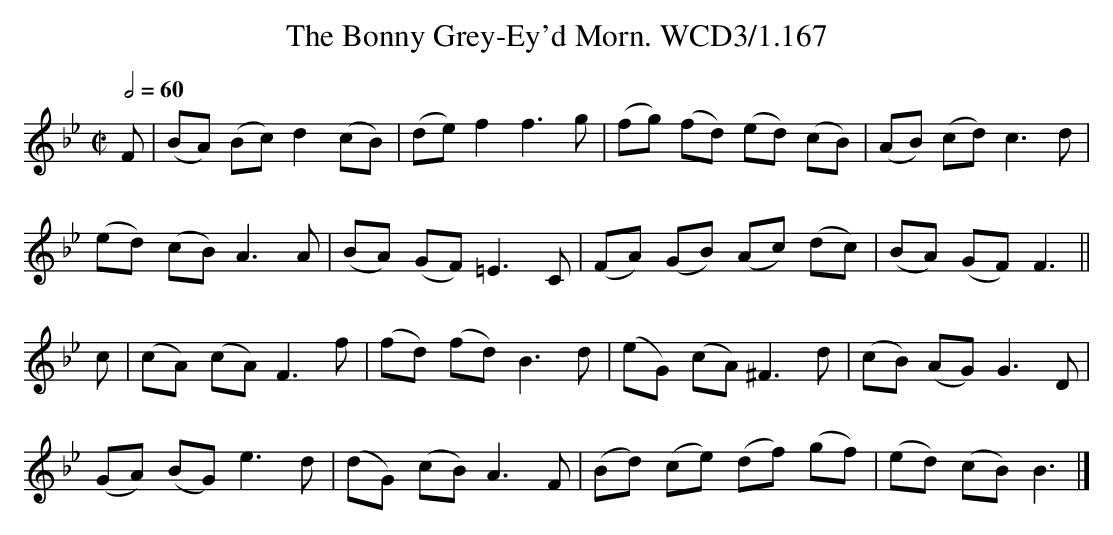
X:1
T:Bonny Grey-Ey'd Morn. WCD3/1.167, The
M:C|
L:1/8
Q:1/2=60
K:Bb
F|(BA) (Bc) d2(cB)|(de)f2 f3g|\
(fg) (fd) (ed) (cB)|(AB) (cd) c3d|
(ed) (cB) A3A|(BA) (GF) =E3C|\
(FA) (GB) (Ac) (dc)|(BA) (GF) F3||
c|(cA) (cA) F3f|(fd) (fd) B3d|\
(eG) (cA) ^F3d|(cB) (AG) G3D|
(GA) (BG) e3d|(dG) (cB) A3F|\
(Bd) (ce) (df) (gf)|(ed) (cB) B3|]
